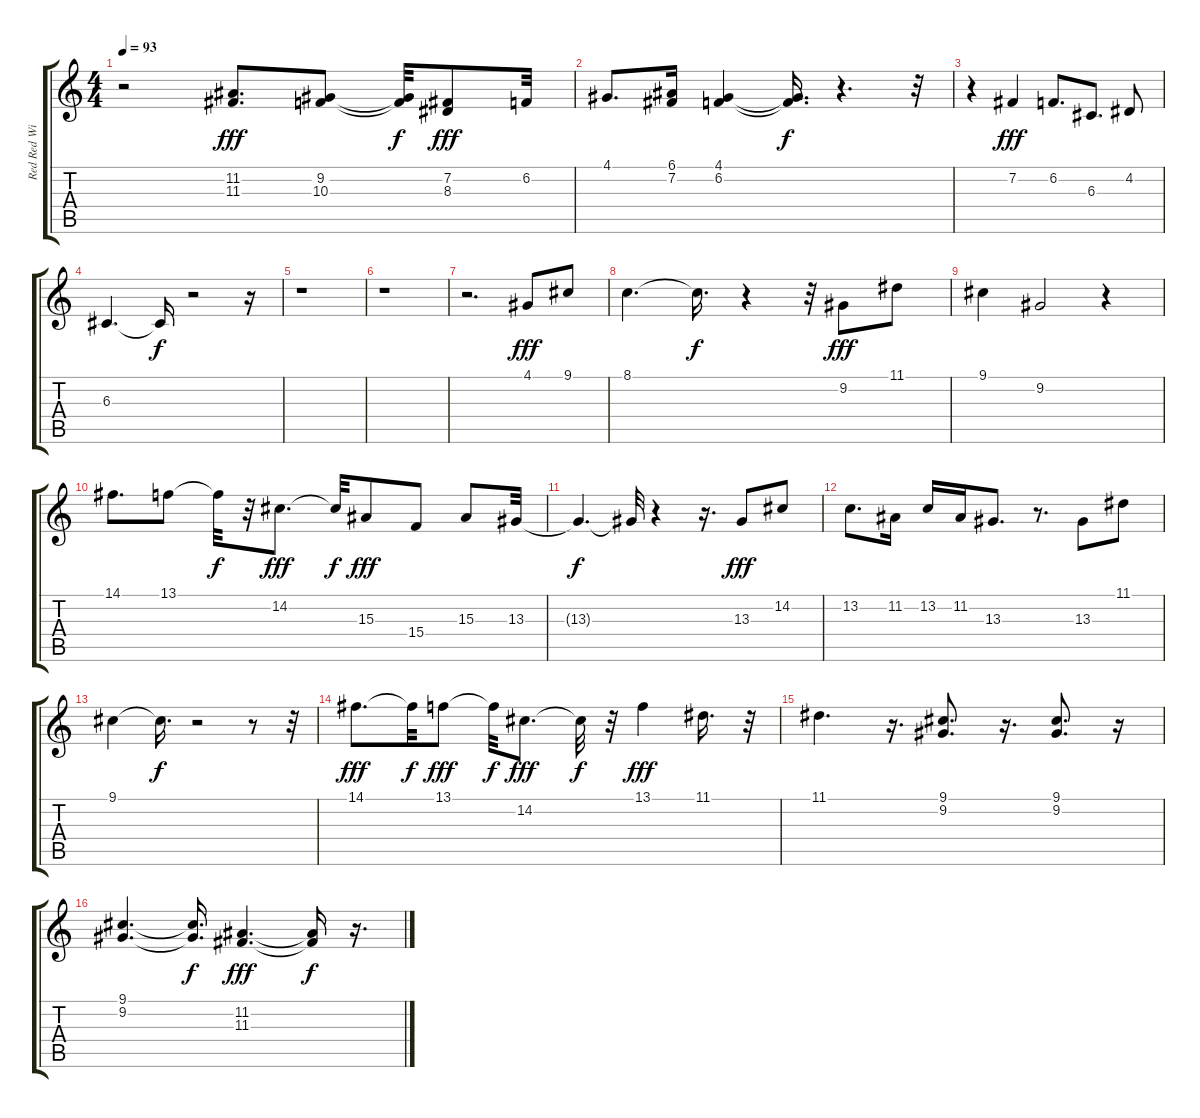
\track ("Red Red Wine by UB40" "Red Red Wi") {instrument mutedtrumpet}
\staff {score tabs}
\tuning (E4 B3 G3 D3 A2 E2) {hide}
\ts (4 4)
\tempo 93
\clef g2
\ks c
r.2{dy fff} (11.2 11.3).8{d} (9.2 10.3).8 (9.2{t} 10.3{t}).32{dy f} (7.2 8.3).8{dy fff} 6.2.32 |
4.1.8{d} (6.1 7.2).16 (4.1 6.2).4 (4.1{t} 6.2{t}).16{d dy f} r.4{d} r.32 |
r.4 7.2.4{dy fff} 6.2.8{d} 6.3.8{d} 4.2.8 |
6.3.4{d} 6.3{t}.16{dy f} r.2 r.16 |
r.1 |
r.1 |
r.2{d} 4.1.8{dy fff} 9.1.8 |
8.1.4{d} 8.1{t}.16{d dy f} r.4 r.32 9.2.8{dy fff} 11.1.8 |
9.1.4 9.2.2 r.4 |
14.1.8{d} 13.1.8 13.1{t}.32{dy f} r.32 14.2.8{d dy fff} 14.2{t}.32{dy f} 15.3.8{dy fff} 15.4.8 15.3.8 13.3.32 |
13.3{t}.4{d dy f} 13.3{t}.32 r.4 r.16{d} 13.3.8{dy fff} 14.2.8 |
13.2.8{d} 11.2.16 13.2.16 11.2.16 13.3.8{d} r.8{d} 13.3.8 11.1.8 |
9.1.4 9.1{t}.16{d dy f} r.2 r.8 r.32 |
14.1.8{d dy fff} 14.1{t}.32{dy f} 13.1.8{dy fff} 13.1{t}.32{dy f} 14.2.8{d dy fff} 14.2{t}.32{dy f} r.32 13.1.4{dy fff} 11.1.16{d} r.32 |
11.1.4{d} r.16{d} (9.1 9.2).8{d} r.16{d} (9.1 9.2).8{d} r.16 |
(9.1 9.2).4{d} (9.1{t} 9.2{t}).16{d dy f} (11.2 11.3).4{d dy fff} (11.2{t} 11.3{t}).16{dy f} r.16{d}
